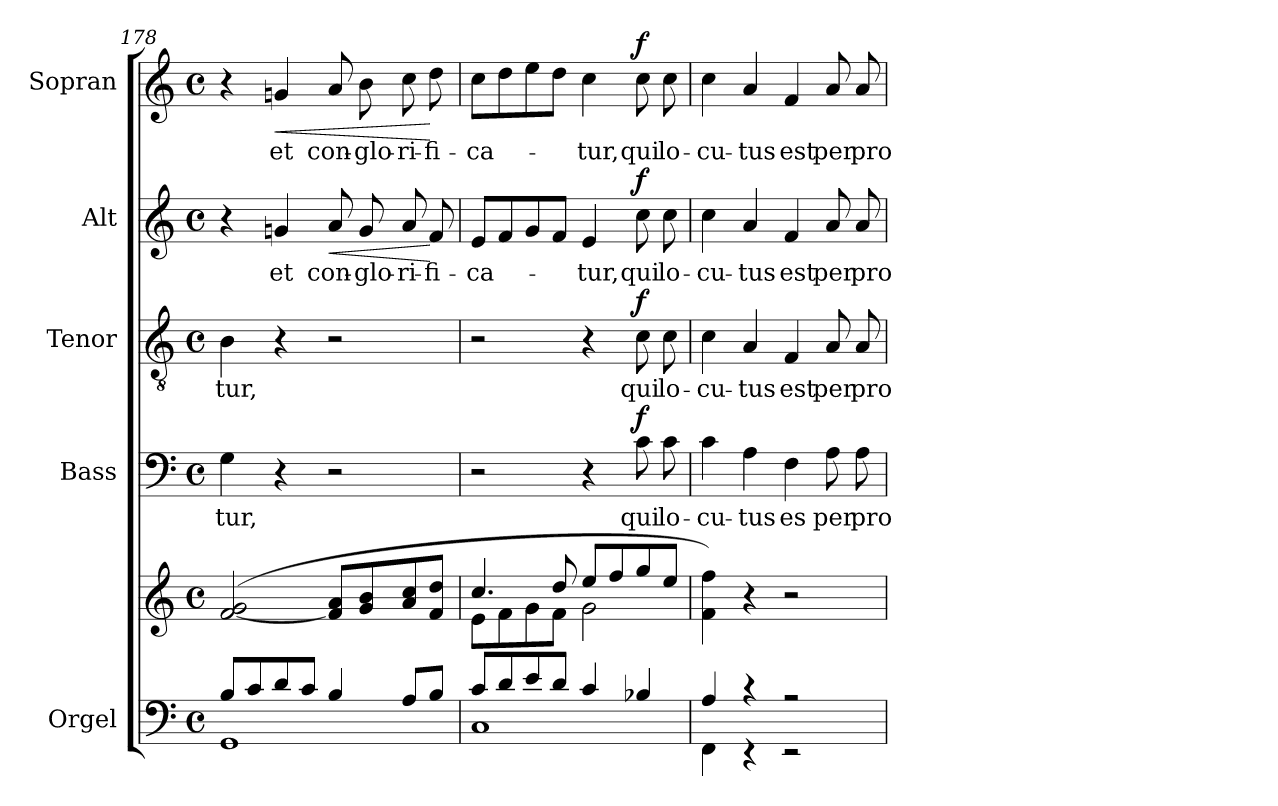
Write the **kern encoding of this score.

**kern	**kern	**kern	**text	**dynam	**kern	**text	**dynam	**kern	**text	**dynam	**kern	**text	**dynam
*part5	*part5	*part4	*part4	*part4	*part3	*part3	*part3	*part2	*part2	*part2	*part1	*part1	*part1
*staff6	*staff5	*staff4	*staff4	*staff4	*staff3	*staff3	*staff3	*staff2	*staff2	*staff2	*staff1	*staff1	*staff1
*I"Orgel	*	*I"Bass	*	*	*I"Tenor	*	*	*I"Alt	*	*	*I"Sopran	*	*
*I'Org.	*	*I'B.	*	*	*I'T.	*	*	*I'A.	*	*	*I'S.	*	*
*clefF4	*clefG2	*clefF4	*	*	*clefGv2	*	*	*clefG2	*	*	*clefG2	*	*
*k[]	*k[]	*k[]	*	*	*k[]	*	*	*k[]	*	*	*k[]	*	*
*C:	*C:	*C:	*	*	*C:	*	*	*C:	*	*	*C:	*	*
*M4/4	*M4/4	*M4/4	*	*	*M4/4	*	*	*M4/4	*	*	*M4/4	*	*
*met(c)	*met(c)	*met(c)	*	*	*met(c)	*	*	*met(c)	*	*	*met(c)	*	*
=178	=178	=178	=178	=178	=178	=178	=178	=178	=178	=178	=178	=178	=178
*^	*	*	*	*	*	*	*	*	*	*	*	*	*
!	!	!	!	!LO:LY:b	!	!	!LO:LY:b	!	!	!	!	!	!	!
8B/L	1GG	([2f/ 2g/	4G\	-tur,	.	4B\	-tur,	.	4r	.	.	4r	.	.
8c/	.	.	.	.	.	.	.	.	.	.	.	.	.	.
!	!	!	!	!	!	!	!	!	!	!LO:LY:b	!	!	!LO:LY:b	!LO:HP:b
8d/	.	.	4r	.	.	4r	.	.	4gn/	et	.	4gn/	et	<
8c/J	.	.	.	.	.	.	.	.	.	.	.	.	.	.
!	!	!	!	!	!	!	!	!	!	!LO:LY:b	!LO:HP:b	!	!LO:LY:b	!
4B/	.	8f/] 8a/L	2r	.	.	2r	.	.	8a/	con-	<	8a/	con-	.
!	!	!	!	!	!	!	!	!	!	!LO:LY:b	!	!	!LO:LY:b	!
.	.	8g/ 8b/	.	.	.	.	.	.	8g/	-glo-	.	8b\	-glo-	.
!	!	!	!	!	!	!	!	!	!	!LO:LY:b	!	!	!LO:LY:b	!
8A/L	.	8a/ 8cc/	.	.	.	.	.	.	8a/	-ri-	.	8cc\	-ri-	.
!	!	!	!	!	!	!	!	!	!	!LO:LY:b	!	!	!LO:LY:b	!
8B/J	.	8f/ 8dd/J	.	.	.	.	.	.	8f/	-fi-	[	8dd\	-fi-	[
=179	=179	=179	=179	=179	=179	=179	=179	=179	=179	=179	=179	=179	=179	=179
*	*	*^	*	*	*	*	*	*	*	*	*	*	*	*
!	!	!	!	!	!	!	!	!	!	!	!LO:LY:b	!	!	!LO:LY:b	!
8c/L	1C	4.cc/	8e\L	2r	.	.	2r	.	.	8e/L	-ca-	.	8cc\L	-ca-	.
8d/	.	.	8f\	.	.	.	.	.	.	8f/	.	.	8dd\	.	.
8e/	.	.	8g\	.	.	.	.	.	.	8g/	.	.	8ee\	.	.
8d/J	.	8dd/	8f\J	.	.	.	.	.	.	8f/J	.	.	8dd\J	.	.
!	!	!	!	!	!	!	!	!	!	!	!LO:LY:b	!	!	!LO:LY:b	!
4c/	.	8ee/L	2g\	4r	.	.	4r	.	.	4e/	-tur,	.	4cc\	-tur,	.
.	.	8ff/	.	.	.	.	.	.	.	.	.	.	.	.	.
!	!	!	!	!	!LO:LY:b	!LO:DY:a	!	!LO:LY:b	!LO:DY:a	!	!LO:LY:b	!LO:DY:a	!	!LO:LY:b	!LO:DY:a
4B-X/	.	8gg/	.	8c\	qui	f	8c\	qui	f	8cc\	qui	f	8cc\	qui	f
!	!	!	!	!	!LO:LY:b	!	!	!LO:LY:b	!	!	!LO:LY:b	!	!	!LO:LY:b	!
.	.	8ee/J	.	8c\	lo-	.	8c\	lo-	.	8cc\	lo-	.	8cc\	lo-	.
*	*	*v	*v	*	*	*	*	*	*	*	*	*	*	*	*
!!LO:PB:g=z
=180	=180	=180	=180	=180	=180	=180	=180	=180	=180	=180	=180	=180	=180	=180
!	!	!	!	!LO:LY:b	!	!	!LO:LY:b	!	!	!LO:LY:b	!	!	!LO:LY:b	!
4A/	4FF\	4f\ 4ff\)	4c\	-cu-	.	4c\	-cu-	.	4cc\	-cu-	.	4cc\	-cu-	.
!	!	!	!	!LO:LY:b	!	!	!LO:LY:b	!	!	!LO:LY:b	!	!	!LO:LY:b	!
4r	4r	4r	4A\	-tus	.	4A/	-tus	.	4a/	-tus	.	4a/	-tus	.
!	!	!	!	!LO:LY:b	!	!	!LO:LY:b	!	!	!LO:LY:b	!	!	!LO:LY:b	!
2r	2r	2r	4F\	es	.	4F/	est	.	4f/	est	.	4f/	est	.
!	!	!	!	!LO:LY:b	!	!	!LO:LY:b	!	!	!LO:LY:b	!	!	!LO:LY:b	!
.	.	.	8A\	per	.	8A/	per	.	8a/	per	.	8a/	per	.
!	!	!	!	!LO:LY:b	!	!	!LO:LY:b	!	!	!LO:LY:b	!	!	!LO:LY:b	!
.	.	.	8A\	pro-	.	8A/	pro-	.	8a/	pro-	.	8a/	pro-	.
*v	*v	*	*	*	*	*	*	*	*	*	*	*	*	*
=	=	=	=	=	=	=	=	=	=	=	=	=	=
*-	*-	*-	*-	*-	*-	*-	*-	*-	*-	*-	*-	*-	*-
